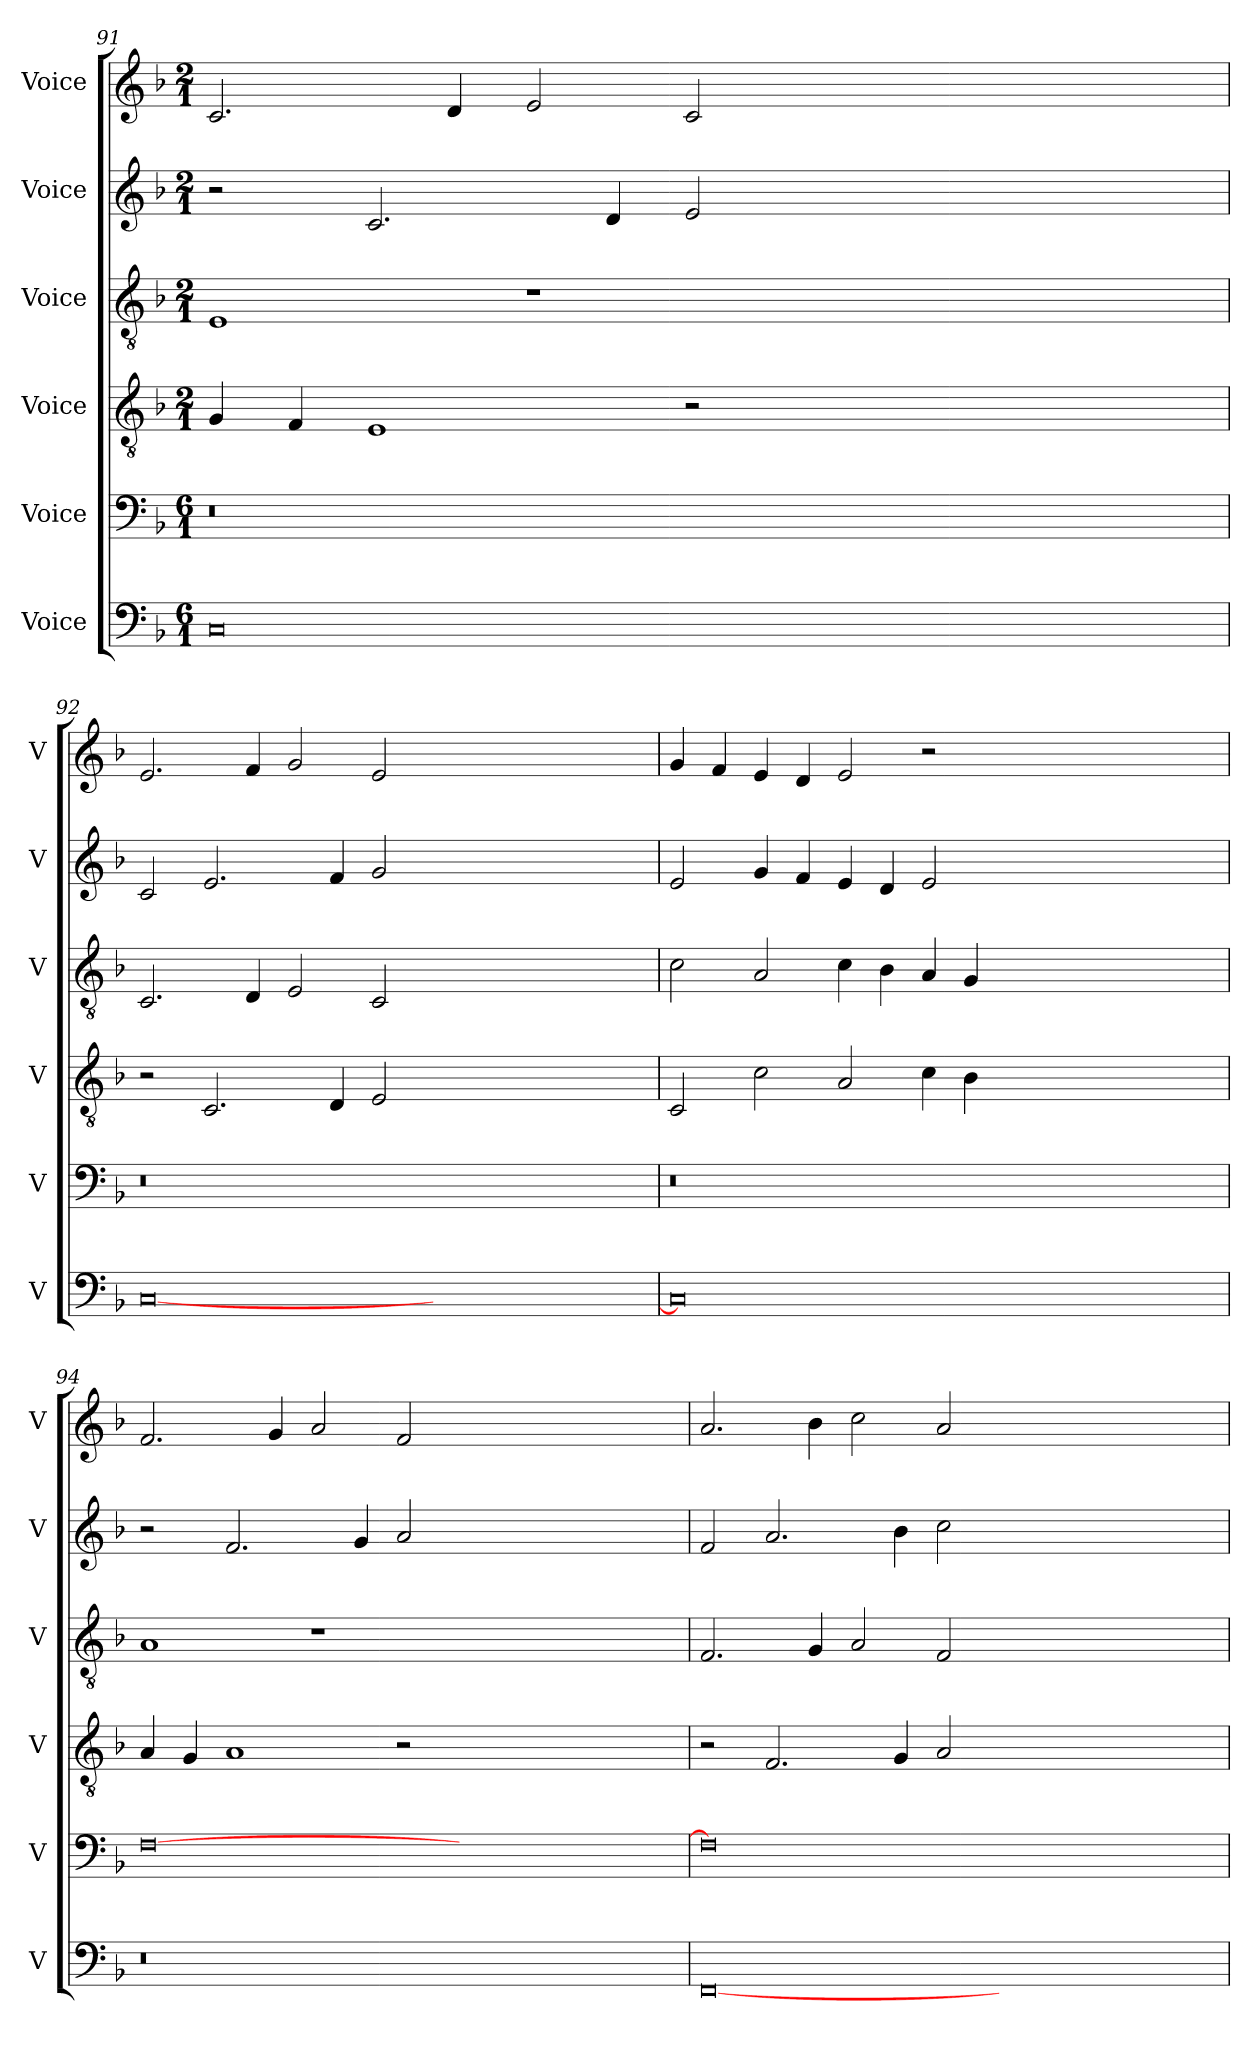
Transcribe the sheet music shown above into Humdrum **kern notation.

**kern	**kern	**kern	**kern	**kern	**kern
*part6	*part5	*part4	*part3	*part2	*part1
*staff6	*staff5	*staff4	*staff3	*staff2	*staff1
*I"Voice	*I"Voice	*I"Voice	*I"Voice	*I"Voice	*I"Voice
*I'V	*I'V	*I'V	*I'V	*I'V	*I'V
*clefF4	*clefF4	*clefGv2	*clefGv2	*clefG2	*clefG2
*k[b-]	*k[b-]	*k[b-]	*k[b-]	*k[b-]	*k[b-]
*M6/1	*M6/1	*M2/1	*M2/1	*M2/1	*M2/1
=91	=91	=91	=91	=91	=91
0C	0r	4G/	1E	2r	2.c/
.	.	4F/	.	.	.
.	.	1E	.	2.c/	.
.	.	.	.	.	4d/
.	.	.	1r	.	2e/
.	.	.	.	4d/	.
.	.	2r	.	2e/	2c/
00ryy	00ryy	00ryy	00ryy	00ryy	00ryy
!!LO:PB:g=z
=92	=92	=92	=92	=92	=92
[0C	0r	2r	2.C/	2c/	2.e/
.	.	2.C/	.	2.e/	.
.	.	.	4D/	.	4f/
.	.	.	2E/	.	2g/
.	.	4D/	.	4f/	.
.	.	2E/	2C/	2g/	2e/
00ryy	00ryy	00ryy	00ryy	00ryy	00ryy
=93	=93	=93	=93	=93	=93
0C]	0r	2C/	2c\	2e/	4g/
.	.	.	.	.	4f/
.	.	2c\	2A/	4g/	4e/
.	.	.	.	4f/	4d/
.	.	2A/	4c\	4e/	2e/
.	.	.	4B-\	4d/	.
.	.	4c\	4A/	2e/	2r
.	.	4B-\	4G/	.	.
00ryy	00ryy	00ryy	00ryy	00ryy	00ryy
!!LO:LB:g=z
=94	=94	=94	=94	=94	=94
0r	[0F	4A/	1A	2r	2.f/
.	.	4G/	.	.	.
.	.	1A	.	2.f/	.
.	.	.	.	.	4g/
.	.	.	1r	.	2a/
.	.	.	.	4g/	.
.	.	2r	.	2a/	2f/
00ryy	00ryy	00ryy	00ryy	00ryy	00ryy
=95	=95	=95	=95	=95	=95
[0FF	0F]	2r	2.F/	2f/	2.a/
.	.	2.F/	.	2.a/	.
.	.	.	4G/	.	4b-\
.	.	.	2A/	.	2cc\
.	.	4G/	.	4b-\	.
.	.	2A/	2F/	2cc\	2a/
00ryy	00ryy	00ryy	00ryy	00ryy	00ryy
=	=	=	=	=	=
*-	*-	*-	*-	*-	*-
